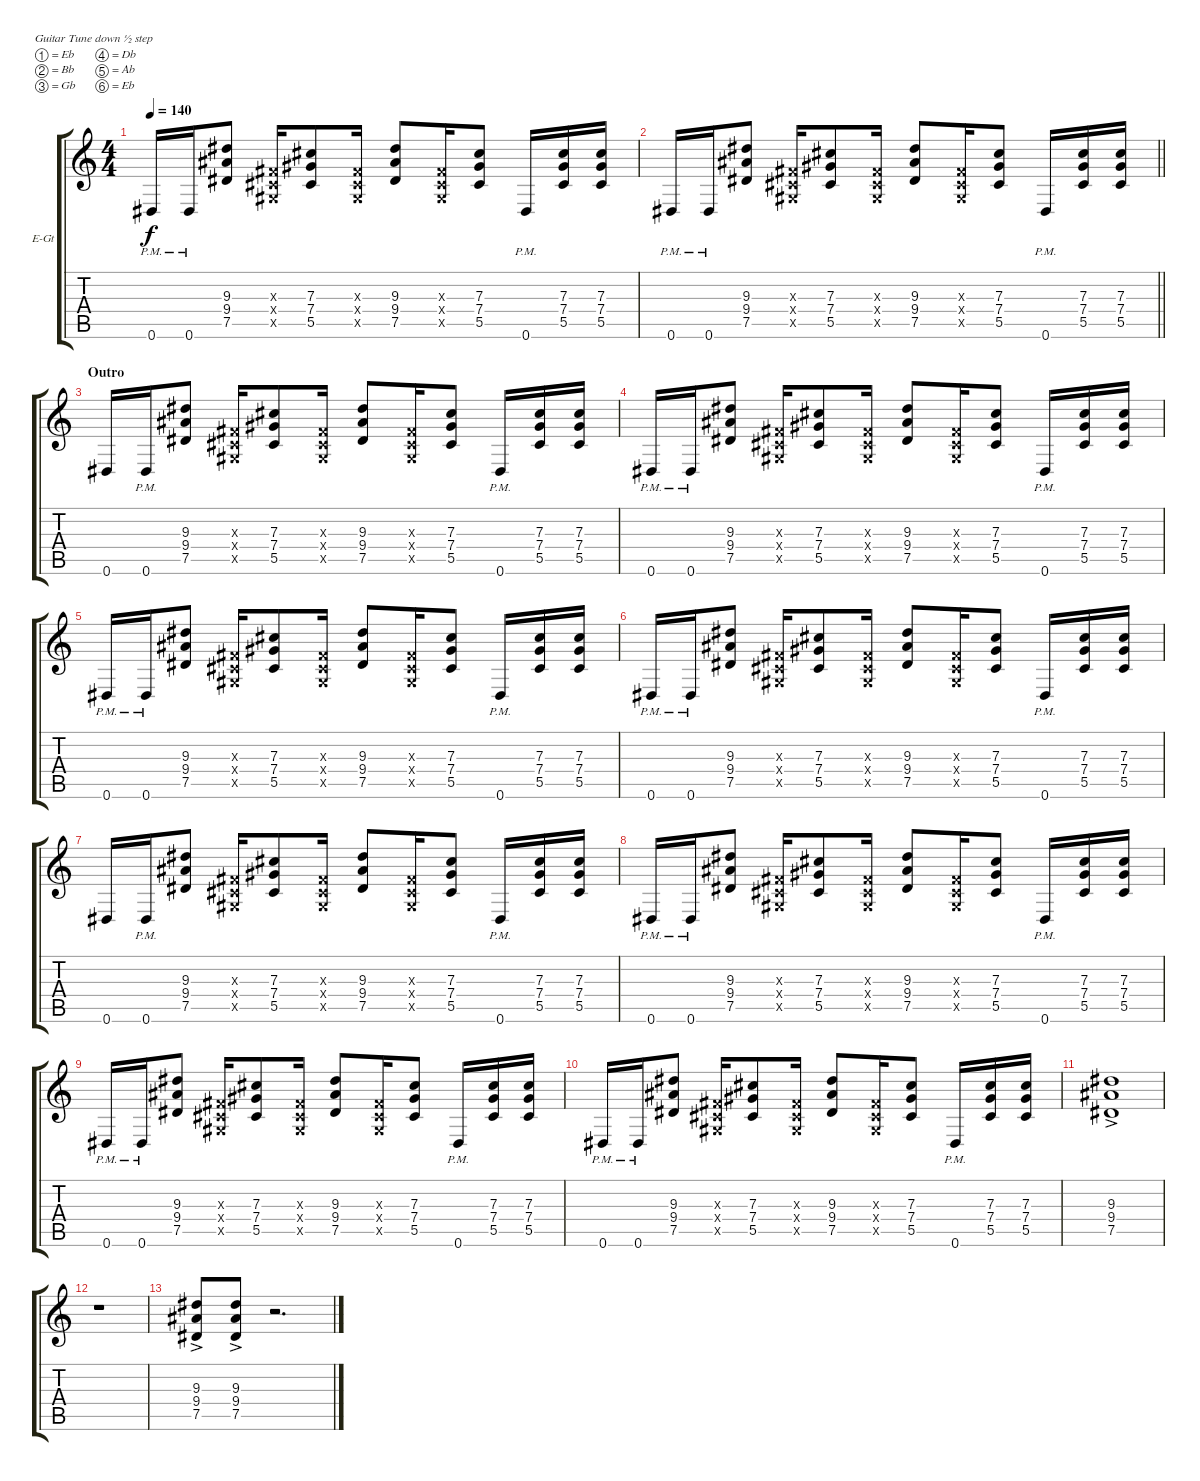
\bracketExtendMode groupsimilarinstruments
\firstSystemTrackNameOrientation horizontal
\otherSystemsTrackNameOrientation horizontal
\track ("Rhythm Guitar" "E-Gt") {instrument distortionguitar}
\staff {score tabs}
\tuning (Eb4 Bb3 Gb3 Db3 Ab2 Eb2)
\ts (4 4)
\tempo 140
\clef g2
\ks c
0.6{pm}.16{dy f} 0.6{pm}.16 (9.3 9.4 7.5).8 (0.3{x} 0.4{x} 0.5{x}).16 (7.3 7.4 5.5).8 (0.3{x} 0.4{x} 0.5{x}).16 (9.3 9.4 7.5).8 (0.3{x} 0.4{x} 0.5{x}).16 (7.3 7.4 5.5).8 0.6{pm}.16 (7.3 7.4 5.5).16 (7.3 7.4 5.5).16 |
\barLineRight lightlight
0.6{pm}.16 0.6{pm}.16 (9.3 9.4 7.5).8 (0.3{x} 0.4{x} 0.5{x}).16 (7.3 7.4 5.5).8 (0.3{x} 0.4{x} 0.5{x}).16 (9.3 9.4 7.5).8 (0.3{x} 0.4{x} 0.5{x}).16 (7.3 7.4 5.5).8 0.6{pm}.16 (7.3 7.4 5.5).16 (7.3 7.4 5.5).16 |
\section ("" "Outro")
0.6.16 0.6{pm}.16 (9.3 9.4 7.5).8 (0.3{x} 0.4{x} 0.5{x}).16 (7.3 7.4 5.5).8 (0.3{x} 0.4{x} 0.5{x}).16 (9.3 9.4 7.5).8 (0.3{x} 0.4{x} 0.5{x}).16 (7.3 7.4 5.5).8 0.6{pm}.16 (7.3 7.4 5.5).16 (7.3 7.4 5.5).16 |
0.6{pm}.16 0.6{pm}.16 (9.3 9.4 7.5).8 (0.3{x} 0.4{x} 0.5{x}).16 (7.3 7.4 5.5).8 (0.3{x} 0.4{x} 0.5{x}).16 (9.3 9.4 7.5).8 (0.3{x} 0.4{x} 0.5{x}).16 (7.3 7.4 5.5).8 0.6{pm}.16 (7.3 7.4 5.5).16 (7.3 7.4 5.5).16 |
0.6{pm}.16 0.6{pm}.16 (9.3 9.4 7.5).8 (0.3{x} 0.4{x} 0.5{x}).16 (7.3 7.4 5.5).8 (0.3{x} 0.4{x} 0.5{x}).16 (9.3 9.4 7.5).8 (0.3{x} 0.4{x} 0.5{x}).16 (7.3 7.4 5.5).8 0.6{pm}.16 (7.3 7.4 5.5).16 (7.3 7.4 5.5).16 |
0.6{pm}.16 0.6{pm}.16 (9.3 9.4 7.5).8 (0.3{x} 0.4{x} 0.5{x}).16 (7.3 7.4 5.5).8 (0.3{x} 0.4{x} 0.5{x}).16 (9.3 9.4 7.5).8 (0.3{x} 0.4{x} 0.5{x}).16 (7.3 7.4 5.5).8 0.6{pm}.16 (7.3 7.4 5.5).16 (7.3 7.4 5.5).16 |
0.6.16 0.6{pm}.16 (9.3 9.4 7.5).8 (0.3{x} 0.4{x} 0.5{x}).16 (7.3 7.4 5.5).8 (0.3{x} 0.4{x} 0.5{x}).16 (9.3 9.4 7.5).8 (0.3{x} 0.4{x} 0.5{x}).16 (7.3 7.4 5.5).8 0.6{pm}.16 (7.3 7.4 5.5).16 (7.3 7.4 5.5).16 |
0.6{pm}.16 0.6{pm}.16 (9.3 9.4 7.5).8 (0.3{x} 0.4{x} 0.5{x}).16 (7.3 7.4 5.5).8 (0.3{x} 0.4{x} 0.5{x}).16 (9.3 9.4 7.5).8 (0.3{x} 0.4{x} 0.5{x}).16 (7.3 7.4 5.5).8 0.6{pm}.16 (7.3 7.4 5.5).16 (7.3 7.4 5.5).16 |
0.6{pm}.16 0.6{pm}.16 (9.3 9.4 7.5).8 (0.3{x} 0.4{x} 0.5{x}).16 (7.3 7.4 5.5).8 (0.3{x} 0.4{x} 0.5{x}).16 (9.3 9.4 7.5).8 (0.3{x} 0.4{x} 0.5{x}).16 (7.3 7.4 5.5).8 0.6{pm}.16 (7.3 7.4 5.5).16 (7.3 7.4 5.5).16 |
0.6{pm}.16 0.6{pm}.16 (9.3 9.4 7.5).8 (0.3{x} 0.4{x} 0.5{x}).16 (7.3 7.4 5.5).8 (0.3{x} 0.4{x} 0.5{x}).16 (9.3 9.4 7.5).8 (0.3{x} 0.4{x} 0.5{x}).16 (7.3 7.4 5.5).8 0.6{pm}.16 (7.3 7.4 5.5).16 (7.3 7.4 5.5).16 |
(9.3 9.4 7.5{ac}).1 |
r.1 |
(9.3 9.4 7.5{ac}).8 (9.3 9.4 7.5{ac}).8 r.2{d}
